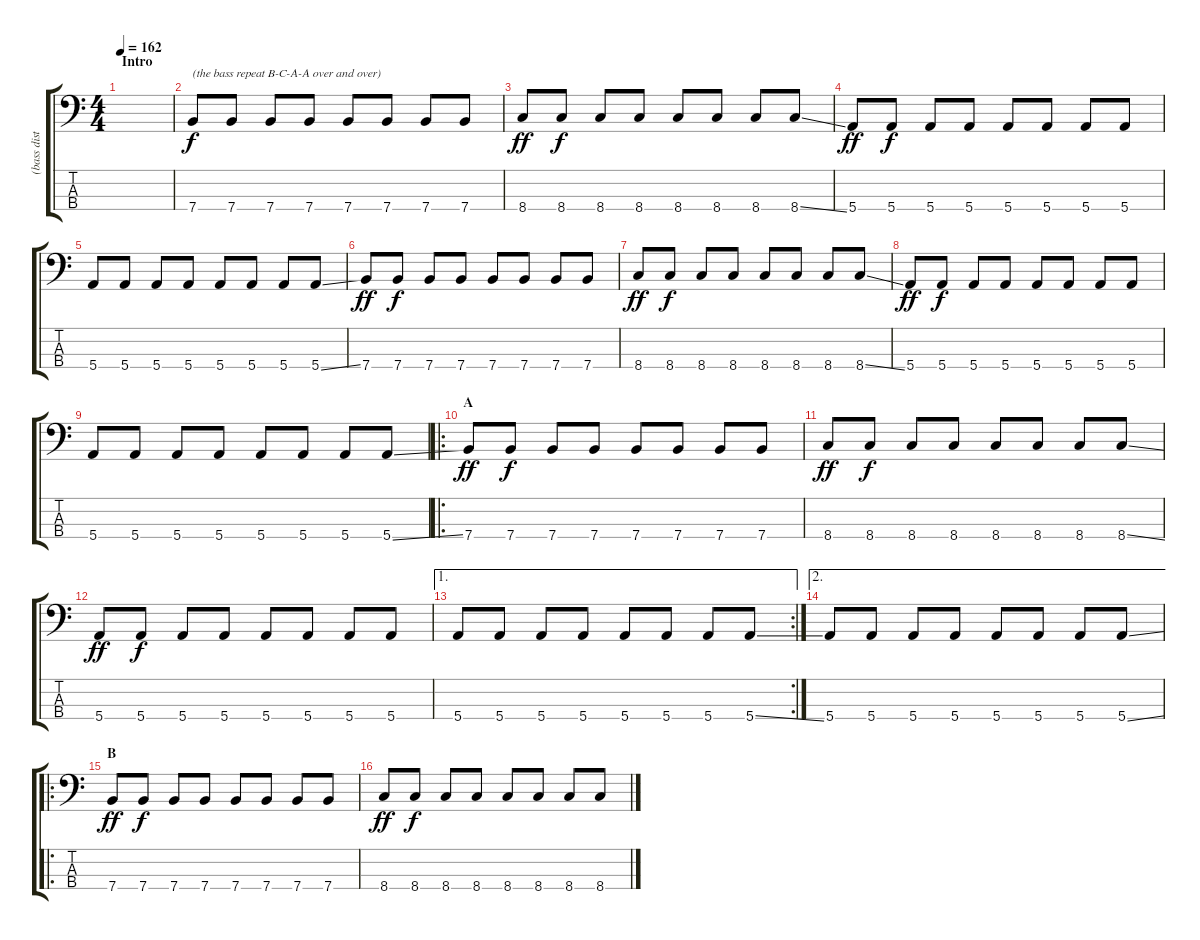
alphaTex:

\track ("(bass distortion)" "(bass dist") {instrument distortionguitar}
\staff {score tabs}
\tuning (G2 D2 A1 E1) {hide}
\ts (4 4)
\section ("" "Intro")
\tempo 162
\clef f4
\ks c
|
7.4.8{txt "(the bass repeat B-C-A-A over and over)"} 7.4.8{dy f} 7.4.8 7.4.8 7.4.8 7.4.8 7.4.8 7.4.8 |
8.4.8{dy ff} 8.4.8{dy f} 8.4.8 8.4.8 8.4.8 8.4.8 8.4.8 8.4{ss}.8 |
5.4.8{dy ff} 5.4.8{dy f} 5.4.8 5.4.8 5.4.8 5.4.8 5.4.8 5.4.8 |
5.4.8 5.4.8 5.4.8 5.4.8 5.4.8 5.4.8 5.4.8 5.4{ss}.8 |
7.4.8{dy ff} 7.4.8{dy f} 7.4.8 7.4.8 7.4.8 7.4.8 7.4.8 7.4.8 |
8.4.8{dy ff} 8.4.8{dy f} 8.4.8 8.4.8 8.4.8 8.4.8 8.4.8 8.4{ss}.8 |
5.4.8{dy ff} 5.4.8{dy f} 5.4.8 5.4.8 5.4.8 5.4.8 5.4.8 5.4.8 |
5.4.8 5.4.8 5.4.8 5.4.8 5.4.8 5.4.8 5.4.8 5.4{ss}.8 |
\ro
\section ("" "A")
7.4.8{dy ff} 7.4.8{dy f} 7.4.8 7.4.8 7.4.8 7.4.8 7.4.8 7.4.8 |
8.4.8{dy ff} 8.4.8{dy f} 8.4.8 8.4.8 8.4.8 8.4.8 8.4.8 8.4{ss}.8 |
5.4.8{dy ff} 5.4.8{dy f} 5.4.8 5.4.8 5.4.8 5.4.8 5.4.8 5.4.8 |
\ae 1
\rc 2
5.4.8 5.4.8 5.4.8 5.4.8 5.4.8 5.4.8 5.4.8 5.4{ss}.8 |
\ae 2
5.4.8 5.4.8 5.4.8 5.4.8 5.4.8 5.4.8 5.4.8 5.4{ss}.8 |
\ro
\section ("" "B")
7.4.8{dy ff} 7.4.8{dy f} 7.4.8 7.4.8 7.4.8 7.4.8 7.4.8 7.4.8 |
8.4.8{dy ff} 8.4.8{dy f} 8.4.8 8.4.8 8.4.8 8.4.8 8.4.8 8.4{ss}.8
